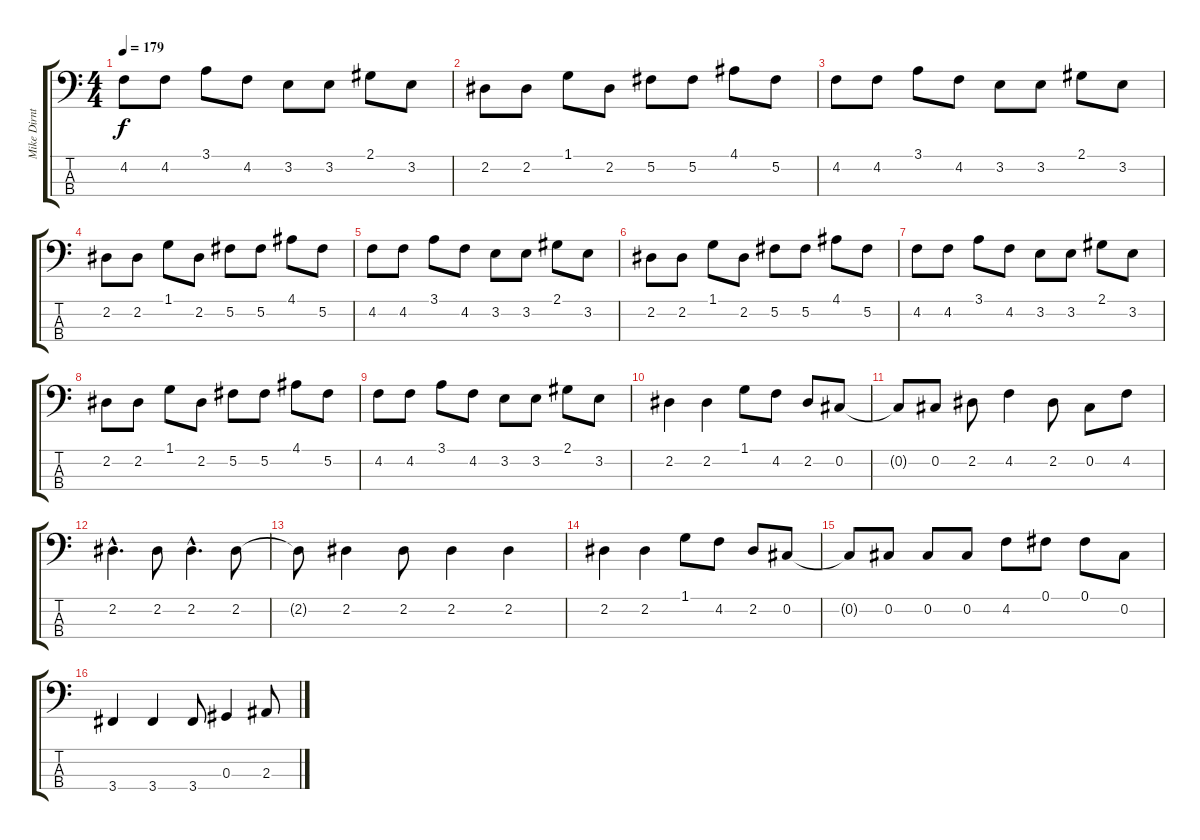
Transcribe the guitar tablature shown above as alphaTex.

\track ("Mike Dirnt" "Mike Dirnt") {instrument electricbassfinger}
\staff {score tabs}
\tuning (Gb2 Db2 Ab1 Eb1) {hide}
\ts (4 4)
\tempo 179
\clef f4
\ks c
4.2.8{dy f} 4.2.8 3.1.8 4.2.8 3.2.8 3.2.8 2.1.8 3.2.8 |
2.2.8 2.2.8 1.1.8 2.2.8 5.2.8 5.2.8 4.1.8 5.2.8 |
4.2.8 4.2.8 3.1.8 4.2.8 3.2.8 3.2.8 2.1.8 3.2.8 |
2.2.8 2.2.8 1.1.8 2.2.8 5.2.8 5.2.8 4.1.8 5.2.8 |
4.2.8 4.2.8 3.1.8 4.2.8 3.2.8 3.2.8 2.1.8 3.2.8 |
2.2.8 2.2.8 1.1.8 2.2.8 5.2.8 5.2.8 4.1.8 5.2.8 |
4.2.8 4.2.8 3.1.8 4.2.8 3.2.8 3.2.8 2.1.8 3.2.8 |
2.2.8 2.2.8 1.1.8 2.2.8 5.2.8 5.2.8 4.1.8 5.2.8 |
4.2.8 4.2.8 3.1.8 4.2.8 3.2.8 3.2.8 2.1.8 3.2.8 |
2.2.4 2.2.4 1.1.8 4.2.8 2.2.8 0.2.8 |
0.2{t}.8 0.2.8 2.2.8 4.2.4 2.2.8 0.2.8 4.2.8 |
2.2{hac}.4{d} 2.2.8 2.2{hac}.4{d} 2.2.8 |
2.2{t}.8 2.2.4 2.2.8 2.2.4 2.2.4 |
2.2.4 2.2.4 1.1.8 4.2.8 2.2.8 0.2.8 |
0.2{t}.8 0.2.8 0.2.8 0.2.8 4.2.8 0.1.8 0.1.8 0.2.8 |
3.4.4 3.4.4 3.4.8 0.3.4 2.3.8
